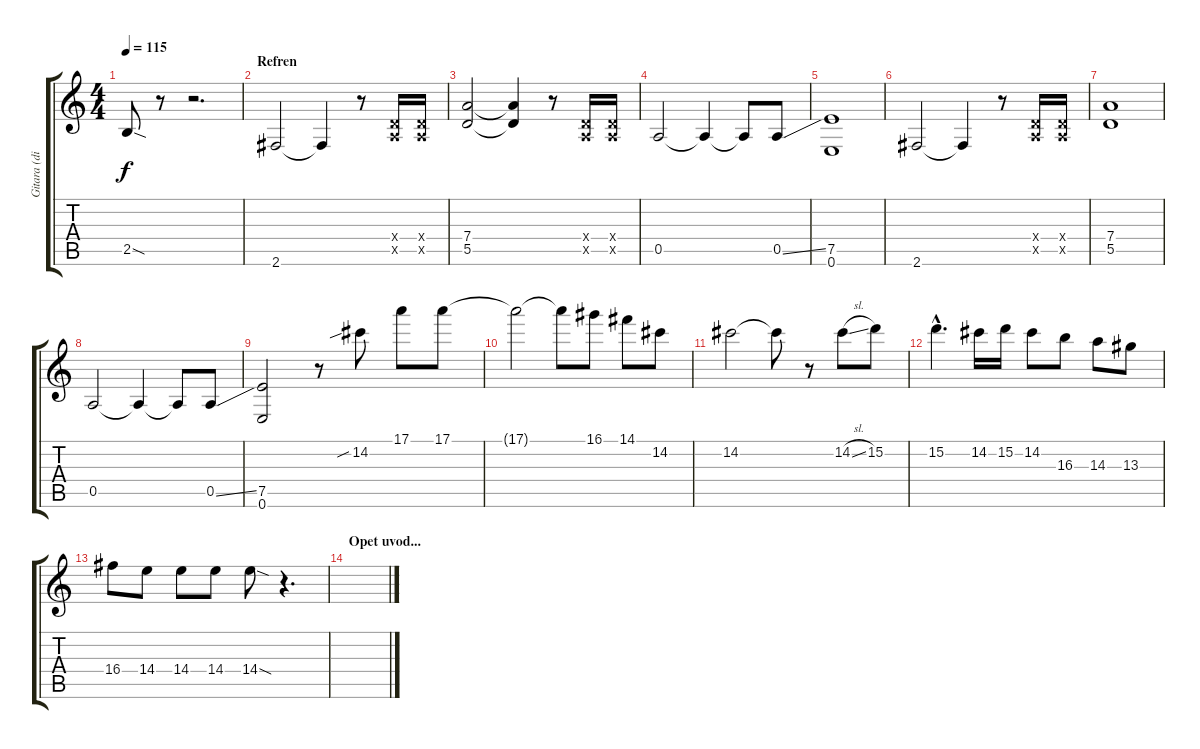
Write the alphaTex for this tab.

\track ("Gitara (distorzija)" "Gitara (di") {instrument overdrivenguitar}
\staff {score tabs}
\tuning (E4 B3 G3 D3 A2 E2) {hide}
\ts (4 4)
\tempo 115
\clef g2
\ks c
2.5{sod}.8{dy f} r.8 r.2{d} |
\section ("" "Refren")
2.6.2 2.6{t}.4 r.8 (0.4{x} 0.5{x}).16 (0.4{x} 0.5{x}).16 |
(7.4 5.5).2 (7.4{t} 5.5{t}).4 r.8 (0.4{x} 0.5{x}).16 (0.4{x} 0.5{x}).16 |
0.5.2 0.5{t}.4 0.5{t}.8 0.5{ss}.8 |
(7.5 0.6).1 |
2.6.2 2.6{t}.4 r.8 (0.4{x} 0.5{x}).16 (0.4{x} 0.5{x}).16 |
(7.4 5.5).1 |
0.5.2 0.5{t}.4 0.5{t}.8 0.5{ss}.8 |
(7.5 0.6).2 r.8 14.2{sib}.8 17.1.8 17.1.8 |
17.1{t}.2 17.1{t}.8 16.1.8 14.1.8 14.2.8 |
14.2.2 14.2{t}.8 r.8 14.2{sl}.8 15.2.8 |
15.2{hac}.4{d} 14.2.16 15.2.16 14.2.8 16.3.8 14.3.8 13.3.8 |
16.4.8 14.4.8 14.4.8 14.4.8 14.4{sod}.8 r.4{d} |
\section ("" "Opet uvod...")
